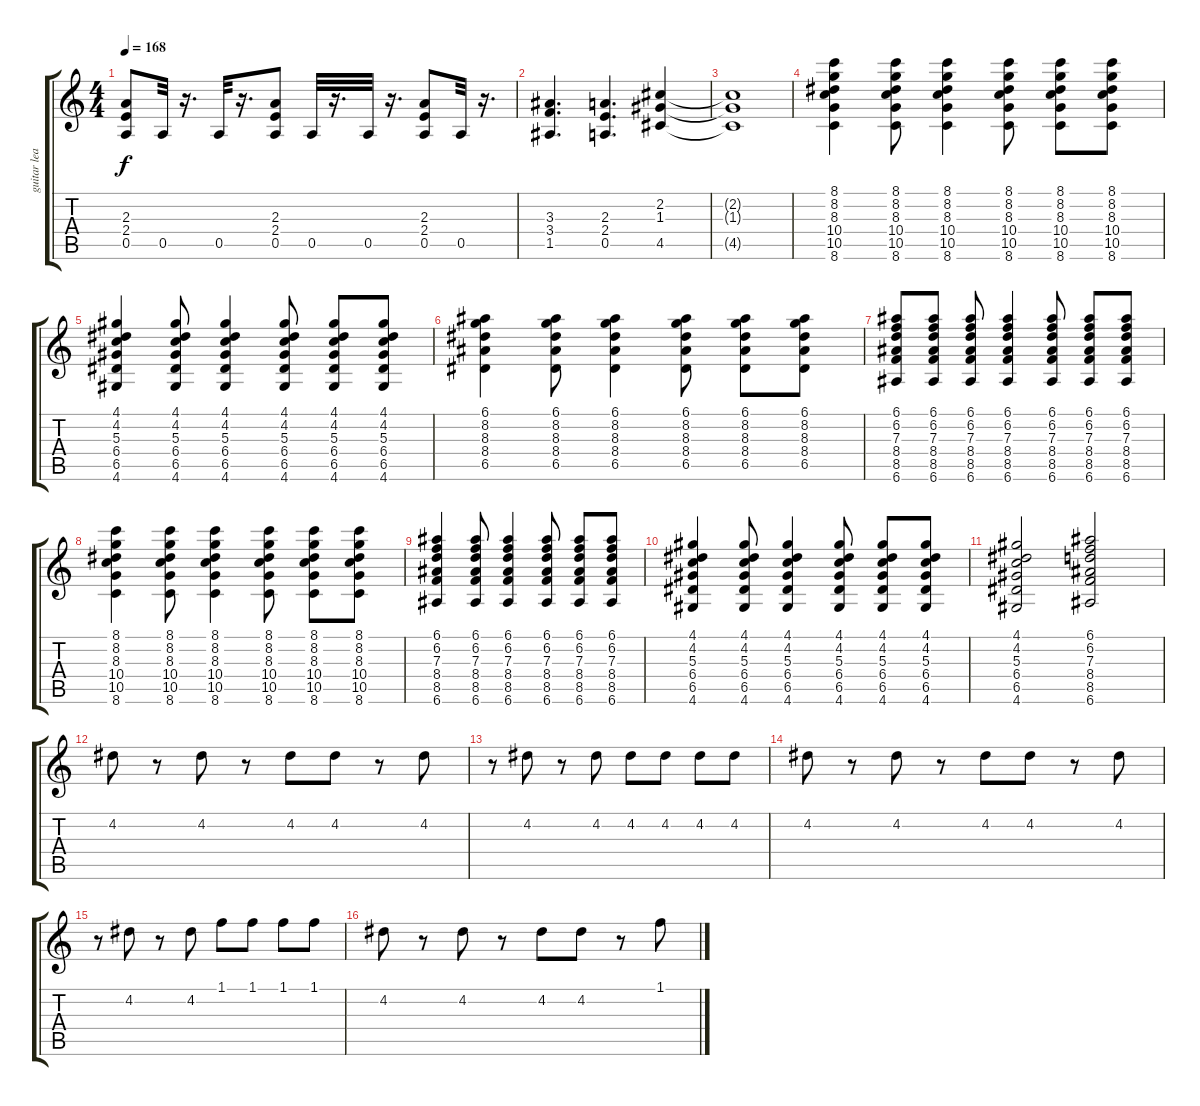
\track ("guitar lead" "guitar lea") {instrument distortionguitar}
\staff {score tabs}
\tuning (E4 B3 G3 D3 A2 E2) {hide}
\ts (4 4)
\tempo 168
\clef g2
\ks c
(2.3 2.4 0.5).8{dy f} 0.5.32 r.16{d} 0.5.32 r.16{d} (2.3 2.4 0.5).8 0.5.32 r.16{d} 0.5.32 r.16{d} (2.3 2.4 0.5).8 0.5.32 r.16{d} |
(3.3 3.4 1.5).4{d} (2.3 2.4 0.5).4{d} (2.2 1.3 4.5).4 |
(2.2{t} 1.3{t} 4.5{t}).1 |
(8.1 8.2 8.3 10.4 10.5 8.6).4 (8.1 8.2 8.3 10.4 10.5 8.6).8 (8.1 8.2 8.3 10.4 10.5 8.6).4 (8.1 8.2 8.3 10.4 10.5 8.6).8 (8.1 8.2 8.3 10.4 10.5 8.6).8 (8.1 8.2 8.3 10.4 10.5 8.6).8 |
(4.1 4.2 5.3 6.4 6.5 4.6).4 (4.1 4.2 5.3 6.4 6.5 4.6).8 (4.1 4.2 5.3 6.4 6.5 4.6).4 (4.1 4.2 5.3 6.4 6.5 4.6).8 (4.1 4.2 5.3 6.4 6.5 4.6).8 (4.1 4.2 5.3 6.4 6.5 4.6).8 |
(6.1 8.2 8.3 8.4 6.5).4 (6.1 8.2 8.3 8.4 6.5).8 (6.1 8.2 8.3 8.4 6.5).4 (6.1 8.2 8.3 8.4 6.5).8 (6.1 8.2 8.3 8.4 6.5).8 (6.1 8.2 8.3 8.4 6.5).8 |
(6.1 6.2 7.3 8.4 8.5 6.6).8 (6.1 6.2 7.3 8.4 8.5 6.6).8 (6.1 6.2 7.3 8.4 8.5 6.6).8 (6.1 6.2 7.3 8.4 8.5 6.6).4 (6.1 6.2 7.3 8.4 8.5 6.6).8 (6.1 6.2 7.3 8.4 8.5 6.6).8 (6.1 6.2 7.3 8.4 8.5 6.6).8 |
(8.1 8.2 8.3 10.4 10.5 8.6).4 (8.1 8.2 8.3 10.4 10.5 8.6).8 (8.1 8.2 8.3 10.4 10.5 8.6).4 (8.1 8.2 8.3 10.4 10.5 8.6).8 (8.1 8.2 8.3 10.4 10.5 8.6).8 (8.1 8.2 8.3 10.4 10.5 8.6).8 |
(6.1 6.2 7.3 8.4 8.5 6.6).4 (6.1 6.2 7.3 8.4 8.5 6.6).8 (6.1 6.2 7.3 8.4 8.5 6.6).4 (6.1 6.2 7.3 8.4 8.5 6.6).8 (6.1 6.2 7.3 8.4 8.5 6.6).8 (6.1 6.2 7.3 8.4 8.5 6.6).8 |
(4.1 4.2 5.3 6.4 6.5 4.6).4 (4.1 4.2 5.3 6.4 6.5 4.6).8 (4.1 4.2 5.3 6.4 6.5 4.6).4 (4.1 4.2 5.3 6.4 6.5 4.6).8 (4.1 4.2 5.3 6.4 6.5 4.6).8 (4.1 4.2 5.3 6.4 6.5 4.6).8 |
(4.1 4.2 5.3 6.4 6.5 4.6).2 (6.1 6.2 7.3 8.4 8.5 6.6).2 |
4.2.8 r.8 4.2.8 r.8 4.2.8 4.2.8 r.8 4.2.8 |
r.8 4.2.8 r.8 4.2.8 4.2.8 4.2.8 4.2.8 4.2.8 |
4.2.8 r.8 4.2.8 r.8 4.2.8 4.2.8 r.8 4.2.8 |
r.8 4.2.8 r.8 4.2.8 1.1.8 1.1.8 1.1.8 1.1.8 |
4.2.8 r.8 4.2.8 r.8 4.2.8 4.2.8 r.8 1.1.8
